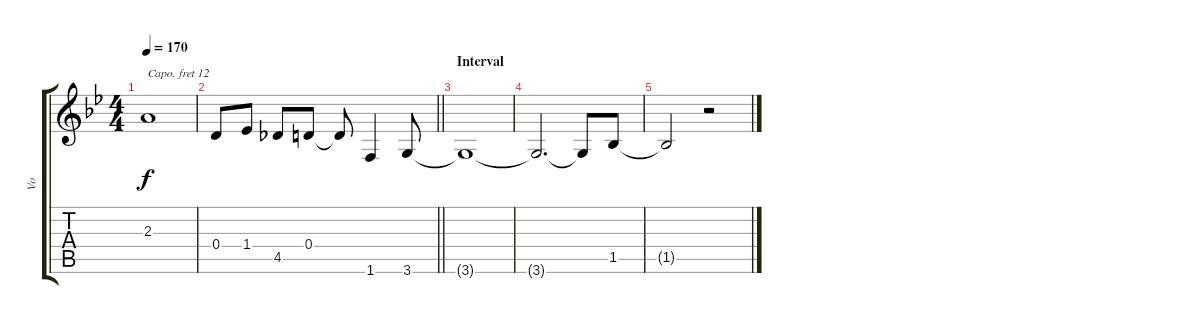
\track ("Vo" "Vo") {instrument flute}
\staff {score tabs}
\capo 12
\tuning (E4 B3 G3 D3 A2 E2) {hide}
\ts (4 4)
\tempo 170
\clef g2
\ks bb
2.3.1{dy f} |
\barLineRight lightlight
0.4.8 1.4.8 4.5.8 0.4.8 0.4{t}.8 1.6.4 3.6.8 |
\section ("" "Interval")
3.6{t}.1 |
3.6{t}.2{d} 3.6{t}.8 1.5.8 |
1.5{t}.2 r.2
